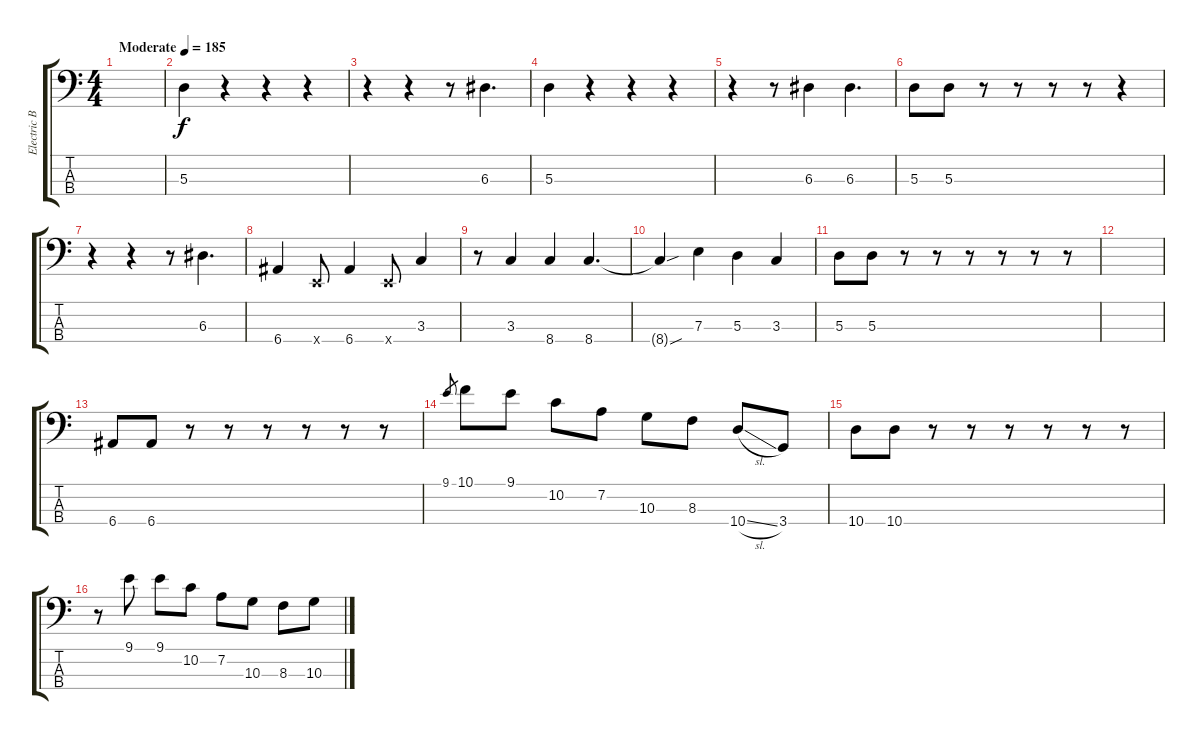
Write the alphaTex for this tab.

\track ("Electric Bass" "Electric B") {instrument electricbassfinger}
\staff {score tabs}
\tuning (G2 D2 A1 E1) {hide}
\ts (4 4)
\tempo (185 "Moderate")
\clef f4
\ks c
|
5.3.4 r.4 r.4 r.4 |
r.4 r.4 r.8 6.3.4{d} |
5.3.4 r.4 r.4 r.4 |
r.4 r.8 6.3.4 6.3.4{d} |
5.3.8 5.3.8 r.8 r.8 r.8 r.8 r.4 |
r.4 r.4 r.8 6.3.4{d} |
6.4.4 0.4{x}.8 6.4.4 0.4{x}.8 3.3.4 |
r.8 3.3.4 8.4.4 8.4.4{d} |
8.4{sou t}.4 7.3.4 5.3.4 3.3.4 |
5.3.8 5.3.8 r.8 r.8 r.8 r.8 r.8 r.8 |
|
6.4.8 6.4.8 r.8 r.8 r.8 r.8 r.8 r.8 |
9.1.8{gr} 10.1.8 9.1.8 10.2.8 7.2.8 10.3.8 8.3.8 10.4{sl}.8 3.4.8 |
10.4.8 10.4.8 r.8 r.8 r.8 r.8 r.8 r.8 |
r.8 9.1.8 9.1.8 10.2.8 7.2.8 10.3.8 8.3.8 10.3.8
